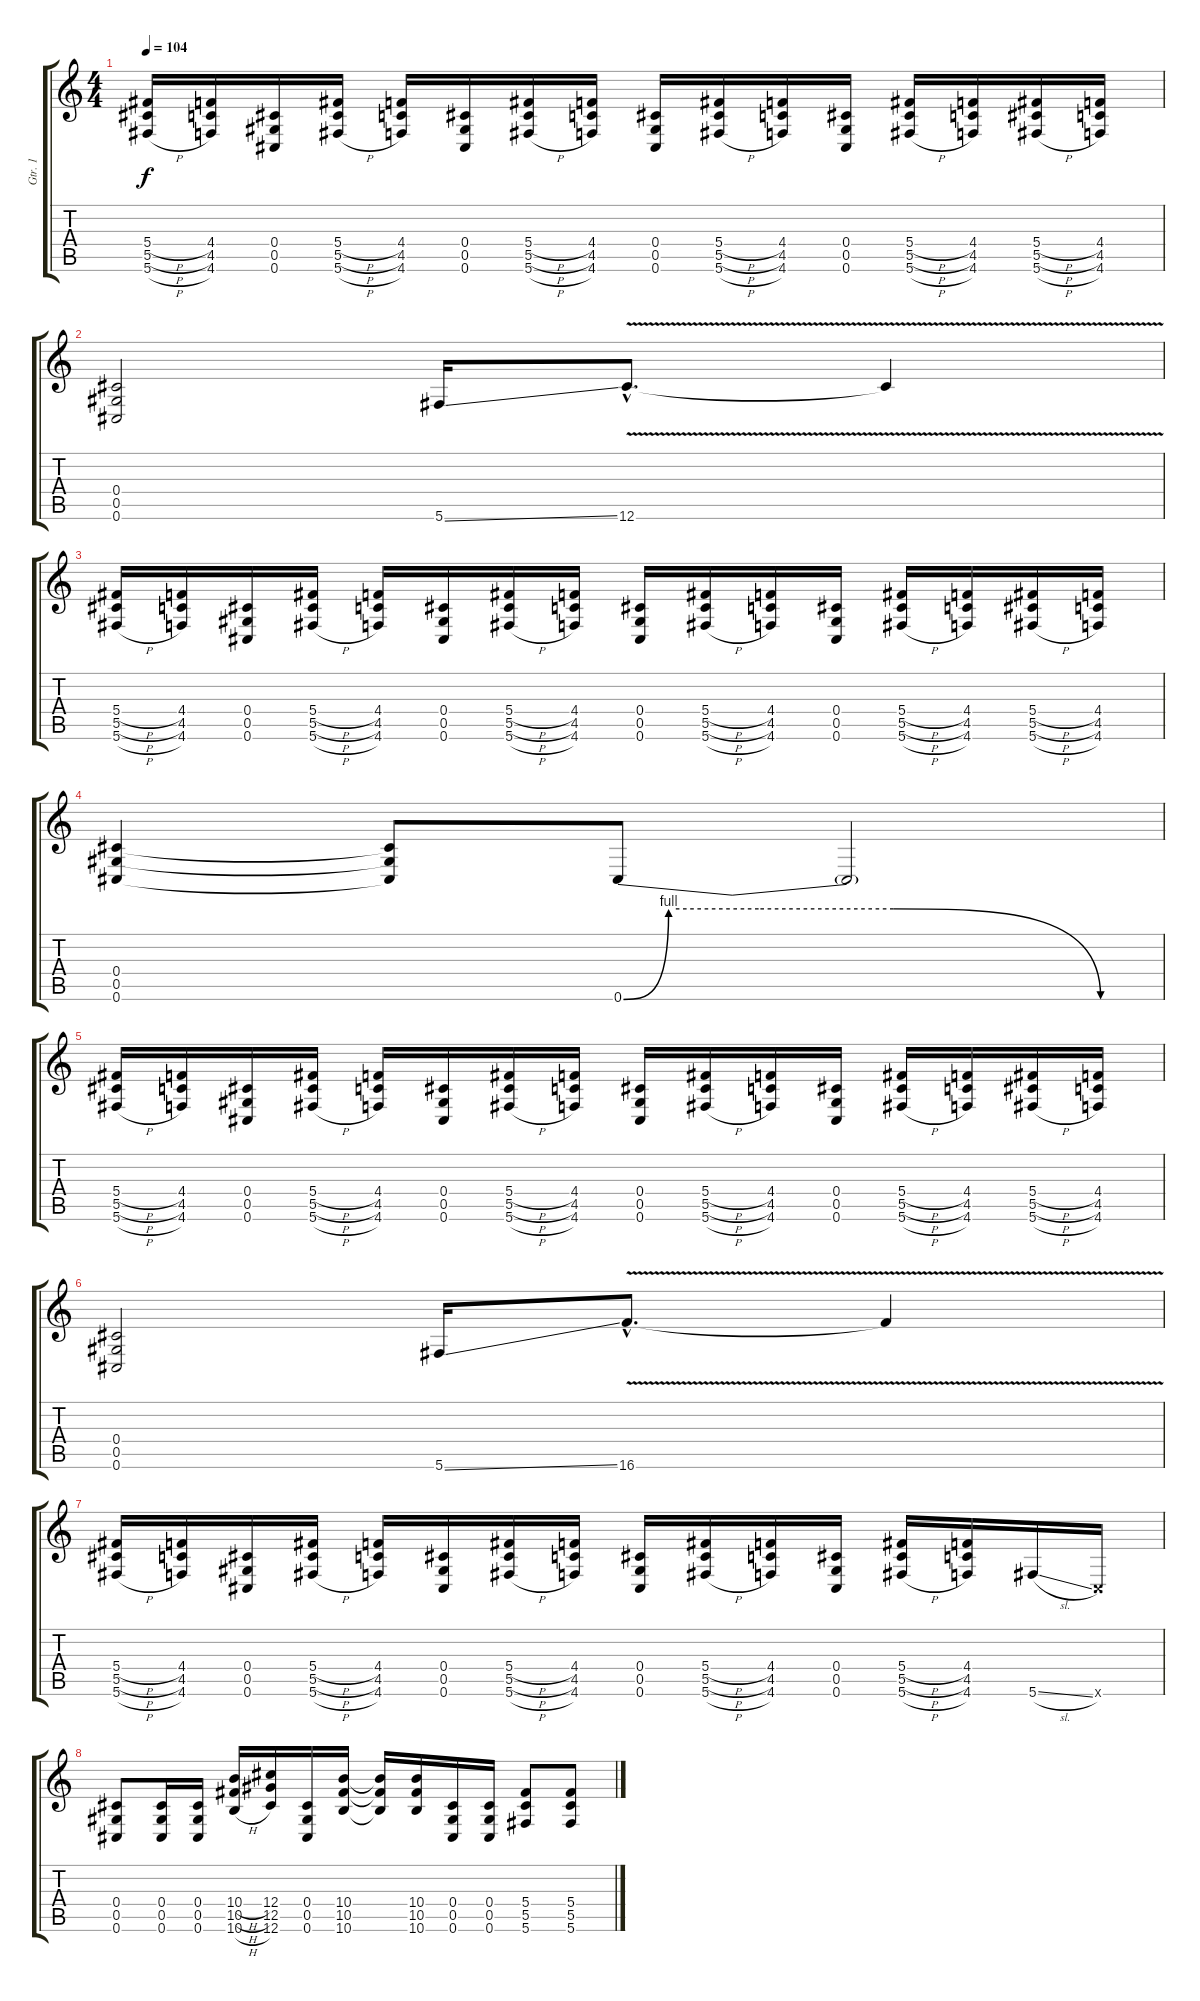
\track ("Gtr. 1" "Gtr. 1") {instrument overdrivenguitar}
\staff {score tabs}
\tuning (Eb4 Bb3 Gb3 Db3 Ab2 Db2) {hide}
\ts (4 4)
\tempo 104
\clef g2
\ks c
(5.4{h} 5.5{h} 5.6{h}).16{dy f instrument overdrivenguitar} (4.4 4.5 4.6).16 (0.4 0.5 0.6).16 (5.4{h} 5.5{h} 5.6{h}).16 (4.4 4.5 4.6).16 (0.4 0.5 0.6).16 (5.4{h} 5.5{h} 5.6{h}).16 (4.4 4.5 4.6).16 (0.4 0.5 0.6).16 (5.4{h} 5.5{h} 5.6{h}).16 (4.4 4.5 4.6).16 (0.4 0.5 0.6).16 (5.4{h} 5.5{h} 5.6{h}).16 (4.4 4.5 4.6).16 (5.4{h} 5.5{h} 5.6{h}).16 (4.4 4.5 4.6).16 |
(0.4 0.5 0.6).2 5.6{ss}.16 12.6{v hac}.8{d} 12.6{t}.4 |
(5.4{h} 5.5{h} 5.6{h}).16 (4.4 4.5 4.6).16 (0.4 0.5 0.6).16 (5.4{h} 5.5{h} 5.6{h}).16 (4.4 4.5 4.6).16 (0.4 0.5 0.6).16 (5.4{h} 5.5{h} 5.6{h}).16 (4.4 4.5 4.6).16 (0.4 0.5 0.6).16 (5.4{h} 5.5{h} 5.6{h}).16 (4.4 4.5 4.6).16 (0.4 0.5 0.6).16 (5.4{h} 5.5{h} 5.6{h}).16 (4.4 4.5 4.6).16 (5.4{h} 5.5{h} 5.6{h}).16 (4.4 4.5 4.6).16 |
(0.4 0.5 0.6).4 (0.4{t} 0.5{t} 0.6{t}).8 0.6{be (custom 0 0 5 4 15 4 30 4 53 0 60 0)}.8 0.6{t}.2 |
(5.4{h} 5.5{h} 5.6{h}).16 (4.4 4.5 4.6).16 (0.4 0.5 0.6).16 (5.4{h} 5.5{h} 5.6{h}).16 (4.4 4.5 4.6).16 (0.4 0.5 0.6).16 (5.4{h} 5.5{h} 5.6{h}).16 (4.4 4.5 4.6).16 (0.4 0.5 0.6).16 (5.4{h} 5.5{h} 5.6{h}).16 (4.4 4.5 4.6).16 (0.4 0.5 0.6).16 (5.4{h} 5.5{h} 5.6{h}).16 (4.4 4.5 4.6).16 (5.4{h} 5.5{h} 5.6{h}).16 (4.4 4.5 4.6).16 |
(0.4 0.5 0.6).2 5.6{ss}.16 16.6{v hac}.8{d} 16.6{t}.4 |
(5.4{h} 5.5{h} 5.6{h}).16 (4.4 4.5 4.6).16 (0.4 0.5 0.6).16 (5.4{h} 5.5{h} 5.6{h}).16 (4.4 4.5 4.6).16 (0.4 0.5 0.6).16 (5.4{h} 5.5{h} 5.6{h}).16 (4.4 4.5 4.6).16 (0.4 0.5 0.6).16 (5.4{h} 5.5{h} 5.6{h}).16 (4.4 4.5 4.6).16 (0.4 0.5 0.6).16 (5.4{h} 5.5{h} 5.6{h}).16 (4.4 4.5 4.6).16 5.6{sl}.16 0.6{x}.16 |
(0.4 0.5 0.6).8 (0.4 0.5 0.6).16 (0.4 0.5 0.6).16 (10.4{h} 10.5{h} 10.6{h}).16 (12.4 12.5 12.6).16 (0.4 0.5 0.6).16 (10.4 10.5 10.6).16 (10.4{t} 10.5{t} 10.6{t}).16 (10.4 10.5 10.6).16 (0.4 0.5 0.6).16 (0.4 0.5 0.6).16 (5.4 5.5 5.6).8 (5.4 5.5 5.6).8
